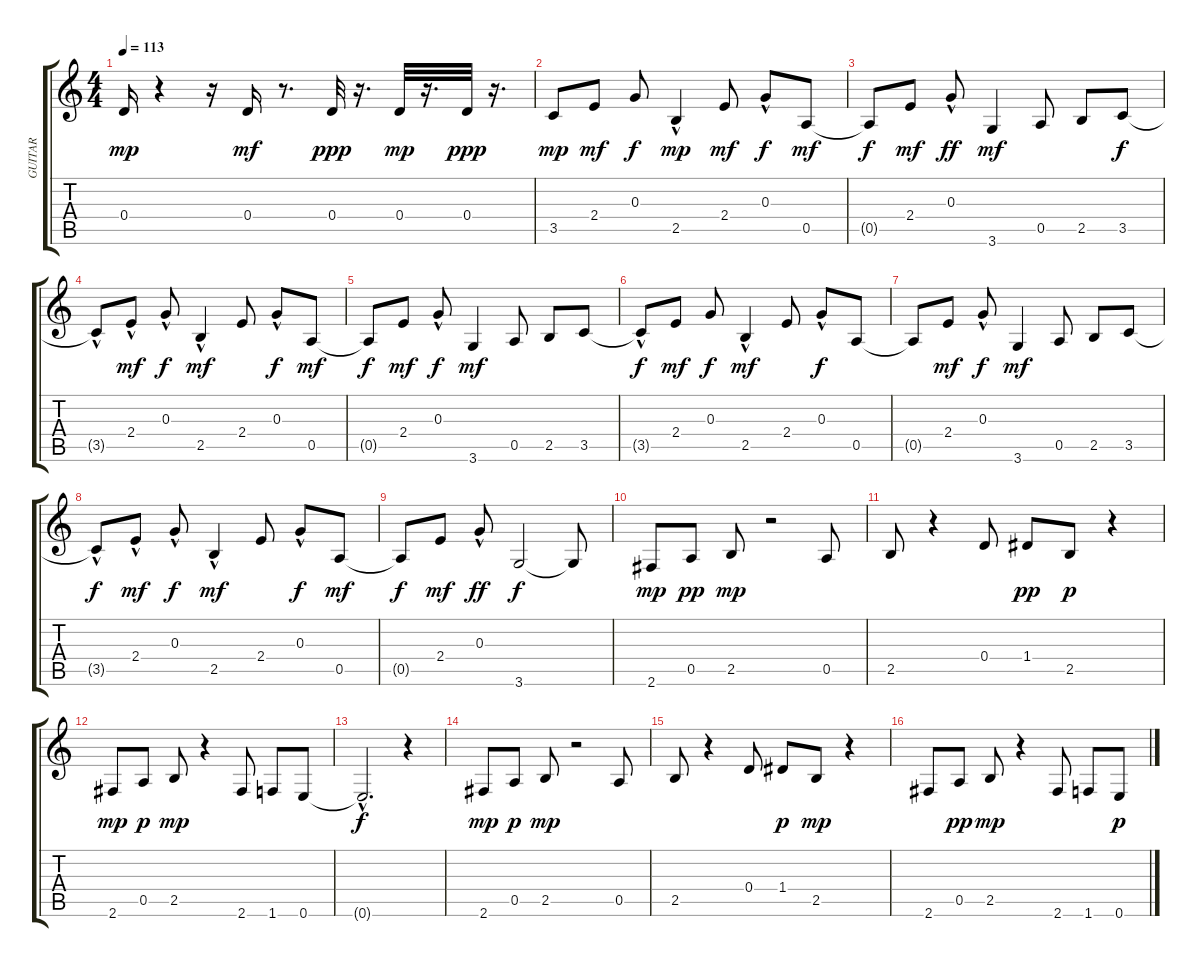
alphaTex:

\track ("GUITAR" "GUITAR") {instrument electricguitarclean}
\staff {score tabs}
\tuning (E4 B3 G3 D3 A2 E2) {hide}
\ts (4 4)
\tempo 113
\clef g2
\ks c
0.4.16{dy mp} r.4 r.16 0.4.16{dy mf} r.8{d} 0.4.32{dy ppp} r.16{d} 0.4.32{dy mp} r.16{d} 0.4.32{dy ppp} r.16{d} |
3.5.8{dy mp} 2.4.8{dy mf} 0.3.8{dy f} 2.5{hac}.4{dy mp} 2.4.8{dy mf} 0.3{hac}.8{dy f} 0.5.8{dy mf} |
0.5{t}.8{dy f} 2.4.8{dy mf} 0.3{hac}.8{dy ff} 3.6.4{dy mf} 0.5.8 2.5.8 3.5.8{dy f} |
3.5{hac t}.8 2.4{hac}.8{dy mf} 0.3{hac}.8{dy f} 2.5{hac}.4{dy mf} 2.4.8 0.3{hac}.8{dy f} 0.5.8{dy mf} |
0.5{t}.8{dy f} 2.4.8{dy mf} 0.3{hac}.8{dy f} 3.6.4{dy mf} 0.5.8 2.5.8 3.5.8 |
3.5{hac t}.8{dy f} 2.4.8{dy mf} 0.3.8{dy f} 2.5{hac}.4{dy mf} 2.4.8 0.3{hac}.8{dy f} 0.5.8 |
0.5{t}.8 2.4.8{dy mf} 0.3{hac}.8{dy f} 3.6.4{dy mf} 0.5.8 2.5.8 3.5.8 |
3.5{hac t}.8{dy f} 2.4{hac}.8{dy mf} 0.3{hac}.8{dy f} 2.5{hac}.4{dy mf} 2.4.8 0.3{hac}.8{dy f} 0.5.8{dy mf} |
0.5{t}.8{dy f} 2.4.8{dy mf} 0.3{hac}.8{dy ff} 3.6.2{dy f} 3.6{t}.8 |
2.6.8{dy mp} 0.5.8{dy pp} 2.5.8{dy mp} r.2 0.5.8 |
2.5.8 r.4 0.4.8 1.4.8{dy pp} 2.5.8{dy p} r.4 |
2.6.8{dy mp} 0.5.8{dy p} 2.5.8{dy mp} r.4 2.6.8 1.6.8 0.6.8 |
0.6{hac t}.2{d dy f} r.4 |
2.6.8{dy mp} 0.5.8{dy p} 2.5.8{dy mp} r.2 0.5.8 |
2.5.8 r.4 0.4.8 1.4.8{dy p} 2.5.8{dy mp} r.4 |
2.6.8 0.5.8{dy pp} 2.5.8{dy mp} r.4 2.6.8 1.6.8 0.6.8{dy p}
